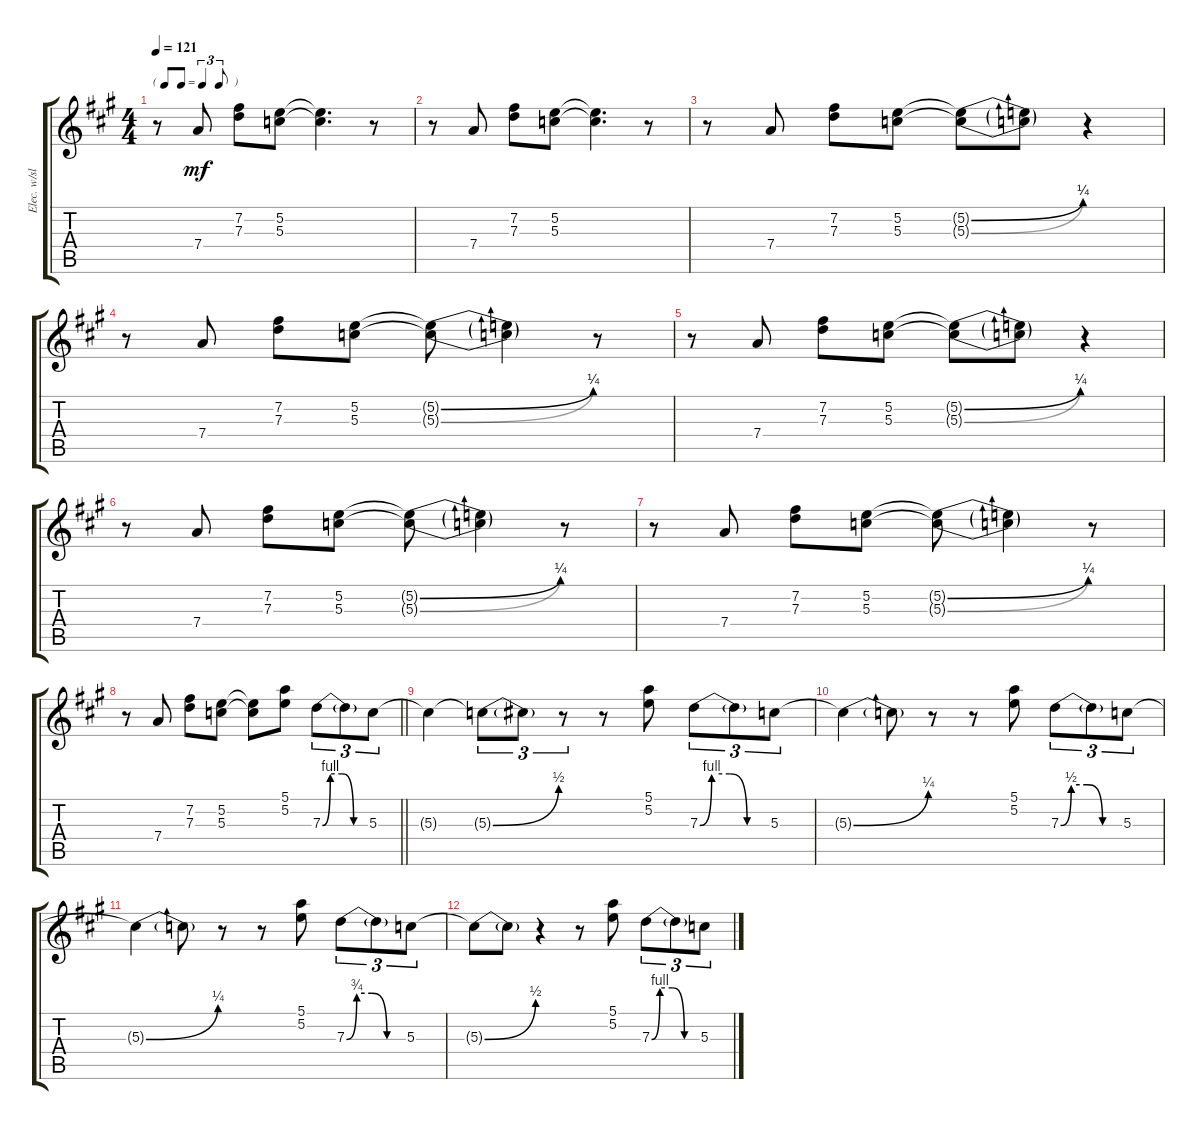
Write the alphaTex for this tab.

\track ("Elec. w/slight dist" "Elec. w/sl") {instrument distortionguitar}
\staff {score tabs}
\tuning (E4 B3 G3 D3 A2 E2) {hide}
\ts (4 4)
\tf triplet8th
\tempo 121
\clef g2
\ks a
r.8{dy mf} 7.4.8 (7.2 7.3).8 (5.2 5.3).8 (5.2{t} 5.3{t}).4{d} r.8 |
r.8 7.4.8 (7.2 7.3).8 (5.2 5.3).8 (5.2{t} 5.3{t}).4{d} r.8 |
r.8 7.4.8 (7.2 7.3).8 (5.2 5.3).8 (5.2{be (bend 0 0 60 1) t} 5.3{be (bend 0 0 60 1) t}).8 (5.2{t} 5.3{t}).8 r.4 |
r.8 7.4.8 (7.2 7.3).8 (5.2 5.3).8 (5.2{be (bend 0 0 60 1) t} 5.3{be (bend 0 0 60 1) t}).8 (5.2{t} 5.3{t}).4 r.8 |
r.8 7.4.8 (7.2 7.3).8 (5.2 5.3).8 (5.2{be (bend 0 0 60 1) t} 5.3{be (bend 0 0 60 1) t}).8 (5.2{t} 5.3{t}).8 r.4 |
r.8 7.4.8 (7.2 7.3).8 (5.2 5.3).8 (5.2{be (bend 0 0 60 1) t} 5.3{be (bend 0 0 60 1) t}).8 (5.2{t} 5.3{t}).4 r.8 |
r.8 7.4.8 (7.2 7.3).8 (5.2 5.3).8 (5.2{be (bend 0 0 60 1) t} 5.3{be (bend 0 0 60 1) t}).8 (5.2{t} 5.3{t}).4 r.8 |
\barLineRight lightlight
r.8 7.4.8 (7.2 7.3).8 (5.2 5.3).8 (5.2{t} 5.3{t}).8 (5.1 5.2).8 7.3{be (custom 0 0 10 4 25 4 40 0 60 0)}.8{tu (3 2)} 7.3{t}.8{tu (3 2)} 5.3.8{tu (3 2)} |
5.3{t}.4 5.3{be (bend 0 0 60 2) t}.8{tu (3 2)} 5.3{t}.8{tu (3 2)} r.8{tu (3 2)} r.8 (5.1 5.2).8 7.3{be (custom 0 0 10 4 25 4 40 0 60 0)}.8{tu (3 2)} 7.3{t}.8{tu (3 2)} 5.3.8{tu (3 2)} |
5.3{be (bend 0 0 60 1) t}.4 5.3{t}.8 r.8 r.8 (5.1 5.2).8 7.3{be (custom 0 0 10 2 25 2 40 0 60 0)}.8{tu (3 2)} 7.3{t}.8{tu (3 2)} 5.3.8{tu (3 2)} |
5.3{be (bend 0 0 60 1) t}.4 5.3{t}.8 r.8 r.8 (5.1 5.2).8 7.3{be (custom 0 0 10 3 25 3 40 0 60 0)}.8{tu (3 2)} 7.3{t}.8{tu (3 2)} 5.3.8{tu (3 2)} |
5.3{be (bend 0 0 60 2) t}.8 5.3{t}.8 r.4 r.8 (5.1 5.2).8 7.3{be (custom 0 0 10 4 25 4 40 0 60 0)}.8{tu (3 2)} 7.3{t}.8{tu (3 2)} 5.3.8{tu (3 2)}
